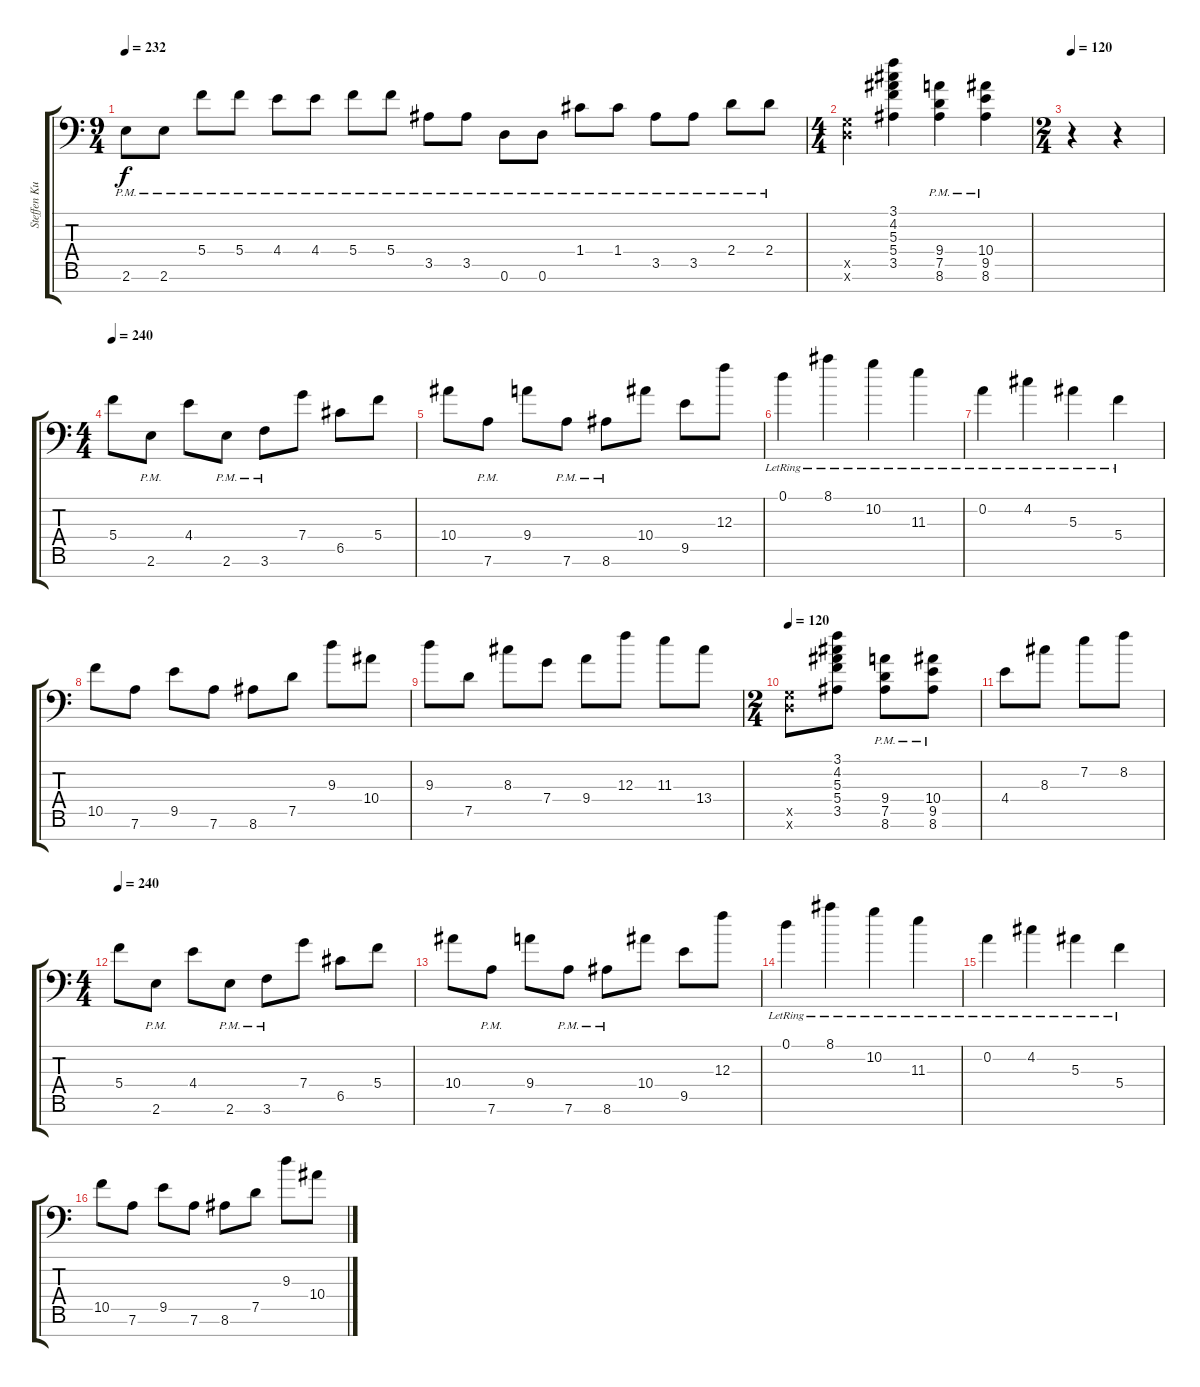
\track ("Steffen Kummerer" "Steffen Ku") {instrument distortionguitar}
\staff {score tabs}
\tuning (D4 A3 F3 C3 G2 D2 A1) {hide}
\ts (9 4)
\tempo 232
\clef f4
\ks c
2.6{pm}.8{dy f} 2.6{pm}.8 5.4{pm}.8 5.4{pm}.8 4.4{pm}.8 4.4{pm}.8 5.4{pm}.8 5.4{pm}.8 3.5{pm}.8 3.5{pm}.8 0.6{pm}.8 0.6{pm}.8 1.4{pm}.8 1.4{pm}.8 3.5{pm}.8 3.5{pm}.8 2.4{pm}.8 2.4{pm}.8 |
\ts (4 4)
(0.5{x} 0.6{x}).4 (3.1 4.2 5.3 5.4 3.5).4 (9.4{pm} 7.5 8.6).4 (10.4{pm} 9.5 8.6).4 |
\ts (2 4)
\tempo 120
r.4 r.4 |
\ts (4 4)
\tempo 240
5.4.8 2.6{pm}.8 4.4.8 2.6{pm}.8 3.6{pm}.8 7.4.8 6.5.8 5.4.8 |
10.4.8 7.6{pm}.8 9.4.8 7.6{pm}.8 8.6{pm}.8 10.4.8 9.5.8 12.3.8 |
0.1{lr}.4 8.1{lr}.4 10.2{lr}.4 11.3{lr}.4 |
0.2{lr}.4 4.2{lr}.4 5.3{lr}.4 5.4{lr}.4 |
10.5.8 7.6.8 9.5.8 7.6.8 8.6.8 7.5.8 9.3.8 10.4.8 |
9.3.8 7.5.8 8.3.8 7.4.8 9.4.8 12.3.8 11.3.8 13.4.8 |
\ts (2 4)
\tempo 120
(0.5{x} 0.6{x}).8 (3.1 4.2 5.3 5.4 3.5).8 (9.4{pm} 7.5 8.6).8 (10.4{pm} 9.5 8.6).8 |
4.4.8 8.3.8 7.2.8 8.2.8 |
\ts (4 4)
\tempo 240
5.4.8 2.6{pm}.8 4.4.8 2.6{pm}.8 3.6{pm}.8 7.4.8 6.5.8 5.4.8 |
10.4.8 7.6{pm}.8 9.4.8 7.6{pm}.8 8.6{pm}.8 10.4.8 9.5.8 12.3.8 |
0.1{lr}.4 8.1{lr}.4 10.2{lr}.4 11.3{lr}.4 |
0.2{lr}.4 4.2{lr}.4 5.3{lr}.4 5.4{lr}.4 |
10.5.8 7.6.8 9.5.8 7.6.8 8.6.8 7.5.8 9.3.8 10.4.8
